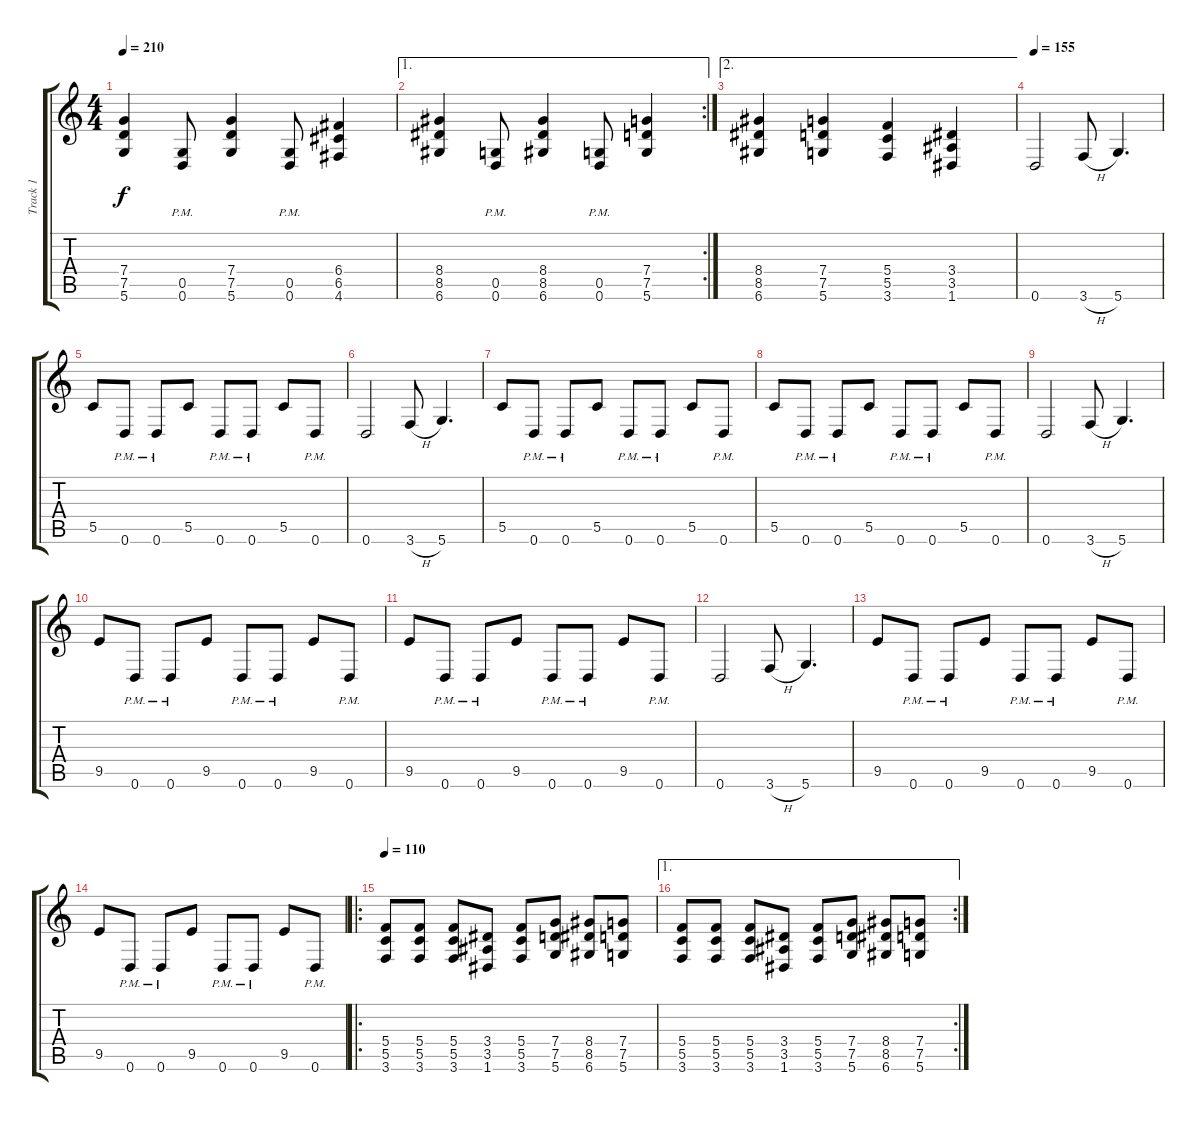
\track ("Track 1" "Track 1") {instrument distortionguitar}
\staff {score tabs}
\tuning (D4 A3 F3 C3 G2 D2) {hide}
\ts (4 4)
\tempo 210
\clef g2
\ks c
(7.4 7.5 5.6).4{dy f} (0.5{pm} 0.6{pm}).8 (7.4 7.5 5.6).4 (0.5{pm} 0.6{pm}).8 (6.4 6.5 4.6).4 |
\ae 1
\rc 2
(8.4 8.5 6.6).4 (0.5{pm} 0.6{pm}).8 (8.4 8.5 6.6).4 (0.5{pm} 0.6{pm}).8 (7.4 7.5 5.6).4 |
\ae 2
(8.4 8.5 6.6).4 (7.4 7.5 5.6).4 (5.4 5.5 3.6).4 (3.4 3.5 1.6).4 |
\tempo 155
0.6.2 3.6{h}.8 5.6.4{d} |
5.5.8 0.6{pm}.8 0.6{pm}.8 5.5.8 0.6{pm}.8 0.6{pm}.8 5.5.8 0.6{pm}.8 |
0.6.2 3.6{h}.8 5.6.4{d} |
5.5.8 0.6{pm}.8 0.6{pm}.8 5.5.8 0.6{pm}.8 0.6{pm}.8 5.5.8 0.6{pm}.8 |
5.5.8 0.6{pm}.8 0.6{pm}.8 5.5.8 0.6{pm}.8 0.6{pm}.8 5.5.8 0.6{pm}.8 |
0.6.2 3.6{h}.8 5.6.4{d} |
9.5.8 0.6{pm}.8 0.6{pm}.8 9.5.8 0.6{pm}.8 0.6{pm}.8 9.5.8 0.6{pm}.8 |
9.5.8 0.6{pm}.8 0.6{pm}.8 9.5.8 0.6{pm}.8 0.6{pm}.8 9.5.8 0.6{pm}.8 |
0.6.2 3.6{h}.8 5.6.4{d} |
9.5.8 0.6{pm}.8 0.6{pm}.8 9.5.8 0.6{pm}.8 0.6{pm}.8 9.5.8 0.6{pm}.8 |
9.5.8 0.6{pm}.8 0.6{pm}.8 9.5.8 0.6{pm}.8 0.6{pm}.8 9.5.8 0.6{pm}.8 |
\ro
\tempo 110
(5.4 5.5 3.6).8 (5.4 5.5 3.6).8 (5.4 5.5 3.6).8 (3.4 3.5 1.6).8 (5.4 5.5 3.6).8 (7.4 7.5 5.6).8 (8.4 8.5 6.6).8 (7.4 7.5 5.6).8 |
\ae 1
\rc 2
(5.4 5.5 3.6).8 (5.4 5.5 3.6).8 (5.4 5.5 3.6).8 (3.4 3.5 1.6).8 (5.4 5.5 3.6).8 (7.4 7.5 5.6).8 (8.4 8.5 6.6).8 (7.4 7.5 5.6).8
